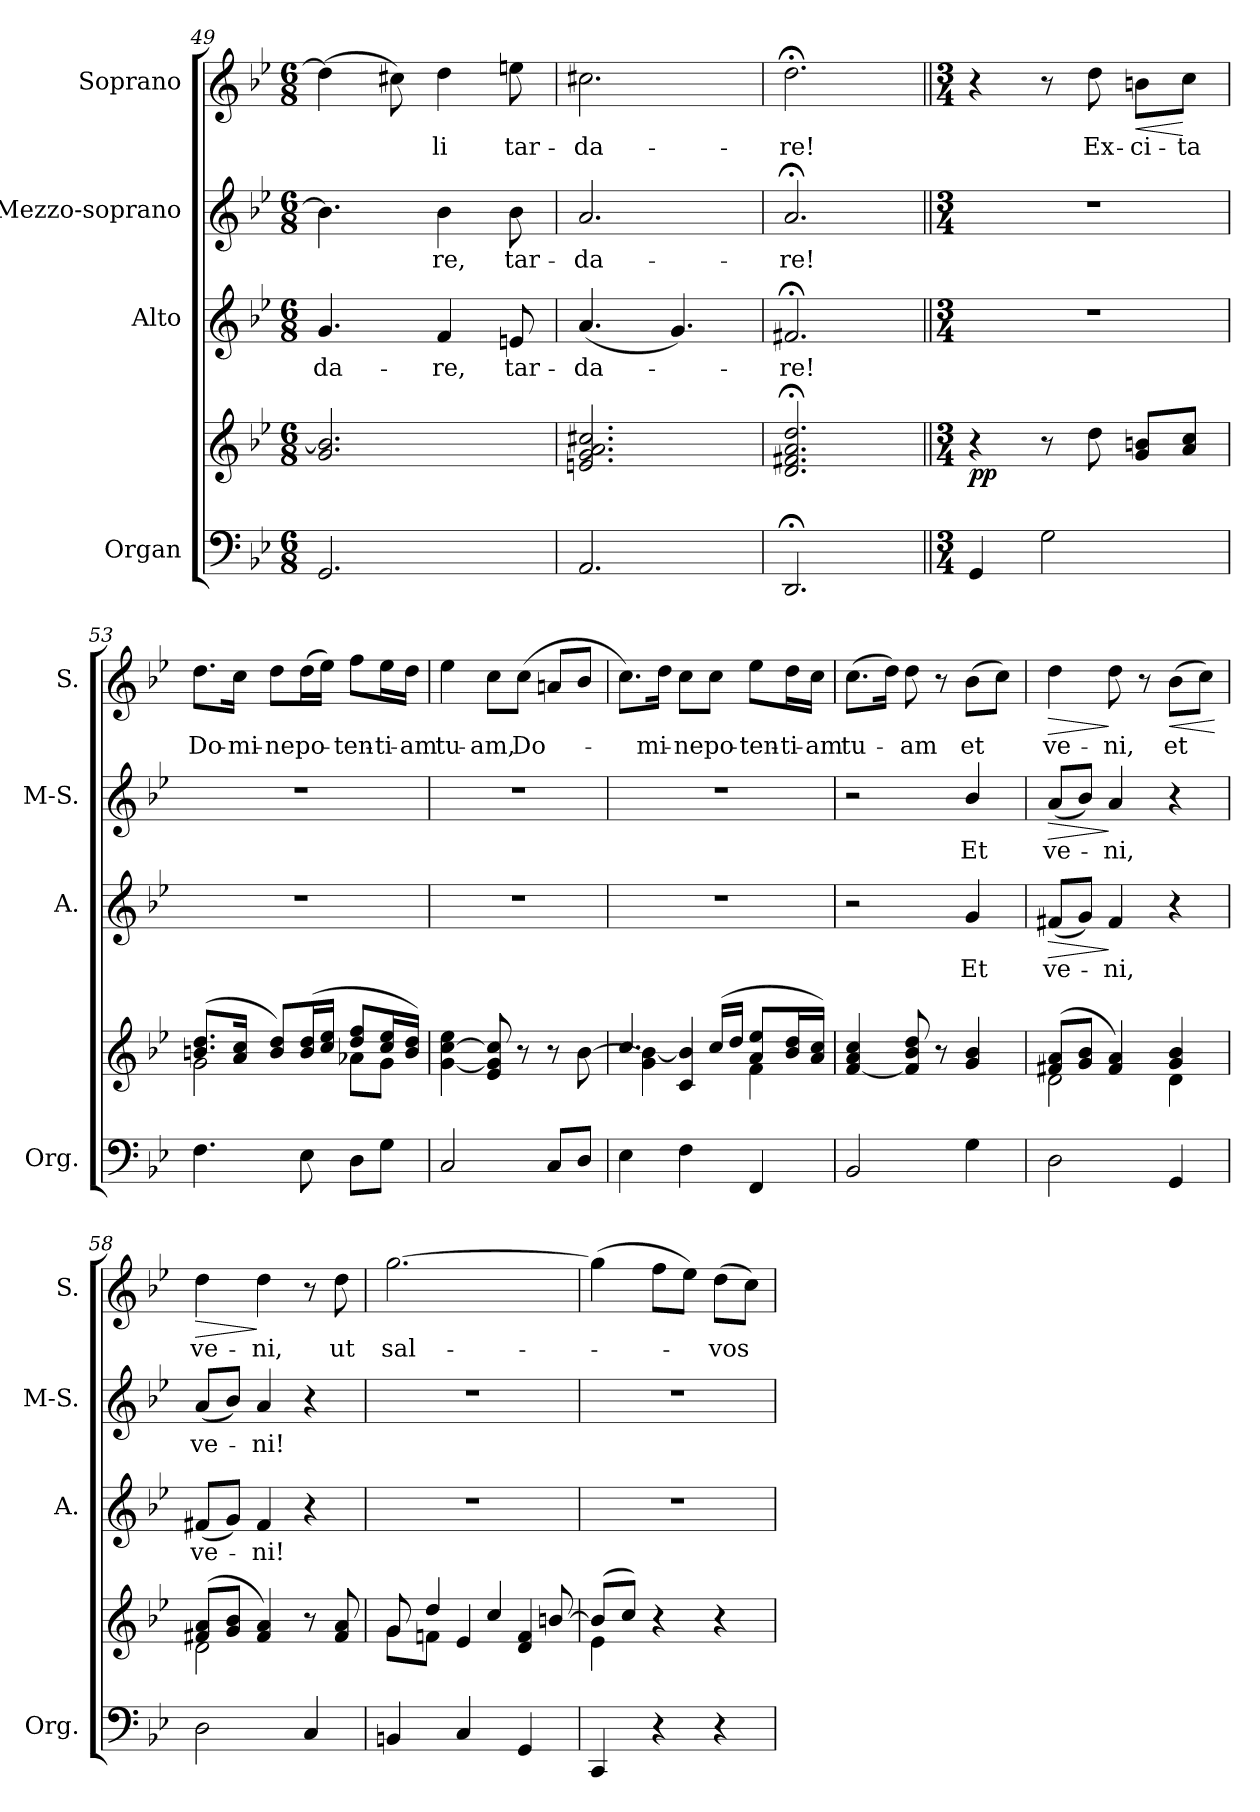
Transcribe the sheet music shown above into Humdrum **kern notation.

**kern	**kern	**dynam	**kern	**text	**dynam	**kern	**text	**dynam	**kern	**text	**dynam
*part4	*part4	*part4	*part3	*part3	*part3	*part2	*part2	*part2	*part1	*part1	*part1
*staff5	*staff4	*staff4/5	*staff3	*staff3	*staff3	*staff2	*staff2	*staff2	*staff1	*staff1	*staff1
*I"Organ	*	*	*I"Alto	*	*	*I"Mezzo-soprano	*	*	*I"Soprano	*	*
*I'Org.	*	*	*I'A.	*	*	*I'M-S.	*	*	*I'S.	*	*
*clefF4	*clefG2	*	*clefG2	*	*	*clefG2	*	*	*clefG2	*	*
*k[b-e-]	*k[b-e-]	*	*k[b-e-]	*	*	*k[b-e-]	*	*	*k[b-e-]	*	*
*B-:	*B-:	*	*B-:	*	*	*B-:	*	*	*B-:	*	*
*M6/8	*M6/8	*	*M6/8	*	*	*M6/8	*	*	*M6/8	*	*
=49	=49	=49	=49	=49	=49	=49	=49	=49	=49	=49	=49
!	!	!	!	!LO:LY:b	!	!	!	!	!	!	!
2.GG/	2.g/ 2.b-/]	.	4.g/	-da-	.	4.b-\]	.	.	(>4dd\]	.	.
.	.	.	.	.	.	.	.	.	8cc#X\)	.	.
!	!	!	!	!LO:LY:b	!	!	!LO:LY:b	!	!	!LO:LY:b	!
.	.	.	4f/	-re,	.	4b-\	-re,	.	4dd\	-li	.
!	!	!	!	!LO:LY:b	!	!	!LO:LY:b	!	!	!LO:LY:b	!
.	.	.	8en/	tar-	.	8b-\	tar-	.	8een\	tar-	.
=50	=50	=50	=50	=50	=50	=50	=50	=50	=50	=50	=50
!	!	!	!	!LO:LY:b	!	!	!LO:LY:b	!	!	!LO:LY:b	!
2.AA/	2.en/ 2.g/ 2.a/ 2.cc#X/	.	(<4.a/	-da-	.	2.a/	-da-	.	2.cc#X\	-da-	.
.	.	.	4.g/)	.	.	.	.	.	.	.	.
=51	=51	=51	=51	=51	=51	=51	=51	=51	=51	=51	=51
!	!	!	!	!LO:LY:b	!	!	!LO:LY:b	!	!	!LO:LY:b	!
2.DD;</	2.d/;< 2.f#X/;< 2.a/;< 2.dd/;<	.	2.f#X;</	-re!	.	2.a;</	-re!	.	2.dd;<\	-re!	.
!!LO:PB:g=z
=52||	=52||	=52||	=52||	=52||	=52||	=52||	=52||	=52||	=52||	=52||	=52||
*M3/4	*M3/4	*	*M3/4	*	*	*M3/4	*	*	*M3/4	*	*
*	*	*	*	*	*	*	*	*	*MM80	*	*
!	!	!LO:DY:b	!	!	!	!	!	!	!	!	!
4GG/	4r	pp	2.r	.	.	2.r	.	.	4r	.	.
2G\	8r	.	.	.	.	.	.	.	8r	.	.
!	!	!	!	!	!	!	!	!	!	!LO:LY:b	!
.	8dd\	.	.	.	.	.	.	.	8dd\	Ex-	.
!	!	!	!	!	!	!	!	!	!	!LO:LY:b	!LO:HP:b
.	8g/ 8bn/L	.	.	.	.	.	.	.	8bn\L	-ci-	<
!	!	!	!	!	!	!	!	!	!	!LO:LY:b	!
.	8a/ 8cc/J	.	.	.	.	.	.	.	8cc\J	-ta	[
!!LO:PB:g=z
=53	=53	=53	=53	=53	=53	=53	=53	=53	=53	=53	=53
*	*^	*	*	*	*	*	*	*	*	*	*
!	!	!	!	!	!	!	!	!	!	!	!LO:LY:b	!
4.F\	(>8.bn/ 8.dd/L	2g\	.	2.r	.	.	2.r	.	.	8.dd\L	Do-	.
!	!	!	!	!	!	!	!	!	!	!	!LO:LY:b	!
.	16a/ 16cc/Jk	.	.	.	.	.	.	.	.	16cc\Jk	-mi-	.
!	!	!	!	!	!	!	!	!	!	!	!LO:LY:b	!
.	8b/ 8dd/L)	.	.	.	.	.	.	.	.	8dd\L	-ne	.
!	!	!	!	!	!	!	!	!	!	!	!LO:LY:b	!
8E-\	(>16b/ 16dd/L	.	.	.	.	.	.	.	.	(>16dd\L	po-	.
.	16cc/ 16ee-/JJ	.	.	.	.	.	.	.	.	16ee-\JJ)	.	.
!	!	!	!	!	!	!	!	!	!	!	!LO:LY:b	!
8D\L	8dd/ 8ff/L	8a-X\L	.	.	.	.	.	.	.	8ff\L	-ten-	.
!	!	!	!	!	!	!	!	!	!	!	!LO:LY:b	!
8G\J	16cc/ 16ee-/L	8g\J	.	.	.	.	.	.	.	16ee-\L	-ti-	.
!	!	!	!	!	!	!	!	!	!	!	!LO:LY:b	!
.	16b/ 16dd/JJ)	.	.	.	.	.	.	.	.	16dd\JJ	-am	.
*	*v	*v	*	*	*	*	*	*	*	*	*	*
=54	=54	=54	=54	=54	=54	=54	=54	=54	=54	=54	=54
!	!	!	!	!	!	!	!	!	!	!LO:LY:b	!
2C/	[4g\ [4cc\ 4ee-\	.	2.r	.	.	2.r	.	.	4ee-\	tu-	.
!	!	!	!	!	!	!	!	!	!	!LO:LY:b	!
.	8e-/ 8g/] 8cc/]	.	.	.	.	.	.	.	8cc\L	-am,	.
!	!	!	!	!	!	!	!	!	!	!LO:LY:b	!
.	8r	.	.	.	.	.	.	.	(>8cc\J	Do-	.
8C/L	8r	.	.	.	.	.	.	.	8an/L	.	.
8D/J	[8b-\	.	.	.	.	.	.	.	8b-/J	.	.
=55	=55	=55	=55	=55	=55	=55	=55	=55	=55	=55	=55
*	*^	*	*	*	*	*	*	*	*	*	*
4E-\	4.cc/	4g\ 4b-\_	.	2.r	.	.	2.r	.	.	8.cc\L)	.	.
!	!	!	!	!	!	!	!	!	!	!	!LO:LY:b	!
.	.	.	.	.	.	.	.	.	.	16dd\Jk	-mi-	.
!	!	!	!	!	!	!	!	!	!	!	!LO:LY:b	!
4F\	.	4c/ 4b-/]	.	.	.	.	.	.	.	8cc\L	-ne	.
!	!	!	!	!	!	!	!	!	!	!	!LO:LY:b	!
.	(>16cc/LL	.	.	.	.	.	.	.	.	8cc\J	po-	.
.	16dd/JJ	.	.	.	.	.	.	.	.	.	.	.
!	!	!	!	!	!	!	!	!	!	!	!LO:LY:b	!
4FF/	8a/ 8ee-/L	4f\	.	.	.	.	.	.	.	8ee-\L	-ten-	.
!	!	!	!	!	!	!	!	!	!	!	!LO:LY:b	!
.	16b-/ 16dd/L	.	.	.	.	.	.	.	.	16dd\L	-ti-	.
!	!	!	!	!	!	!	!	!	!	!	!LO:LY:b	!
.	16a/ 16cc/JJ)	.	.	.	.	.	.	.	.	16cc\JJ	-am	.
*	*v	*v	*	*	*	*	*	*	*	*	*	*
=56	=56	=56	=56	=56	=56	=56	=56	=56	=56	=56	=56
!	!	!	!	!	!	!	!	!	!	!LO:LY:b	!
2BB-/	[4f/ 4a/ 4cc/	.	2r	.	.	2r	.	.	(>8.cc\L	tu-	.
.	.	.	.	.	.	.	.	.	16dd\Jk)	.	.
!	!	!	!	!	!	!	!	!	!	!LO:LY:b	!
.	8f/] 8b-/ 8dd/	.	.	.	.	.	.	.	8dd\	-am	.
.	8r	.	.	.	.	.	.	.	8r	.	.
!	!	!	!	!LO:LY:b	!	!	!LO:LY:b	!	!	!LO:LY:b	!
4G\	4g/ 4b-/	.	4g/	Et	.	4b-/	Et	.	(>8b-\L	et	.
.	.	.	.	.	.	.	.	.	8cc\J)	.	.
=57	=57	=57	=57	=57	=57	=57	=57	=57	=57	=57	=57
*	*^	*	*	*	*	*	*	*	*	*	*
!	!	!	!	!	!LO:LY:b	!LO:HP:b	!	!LO:LY:b	!LO:HP:b	!	!LO:LY:b	!LO:HP:b
2D\	(>8f#X/ 8a/L	2d\	.	(<8f#X/L	ve-	>	(<8a/L	ve-	>	4dd\	ve-	>
.	8g/ 8b-/J	.	.	8g/J)	.	.	8b-/J)	.	.	.	.	.
!	!	!	!	!	!LO:LY:b	!	!	!LO:LY:b	!	!	!LO:LY:b	!
.	4f#/ 4a/)	.	.	4f#/	-ni,	]	4a/	-ni,	]	8dd\	-ni,	]
.	.	.	.	.	.	.	.	.	.	8r	.	.
!	!	!	!	!	!	!	!	!	!	!	!LO:LY:b	!LO:HP:b
4GG/	4g/ 4b-/	4d\	.	4r	.	.	4r	.	.	(>8b-\L	et	<
.	.	.	.	.	.	.	.	.	.	8cc\J)	.	.
*	*v	*v	*	*	*	*	*	*	*	*	*	*
.	.	.	.	.	.	.	.	.	.	.	[
=58	=58	=58	=58	=58	=58	=58	=58	=58	=58	=58	=58
*	*^	*	*	*	*	*	*	*	*	*	*
!	!	!	!	!	!LO:LY:b	!	!	!LO:LY:b	!	!	!LO:LY:b	!LO:HP:b
2D\	(>8f#X/ 8a/L	2d\	.	(<8f#X/L	ve-	.	(<8a/L	ve-	.	4dd\	ve-	>
.	8g/ 8b-/J	.	.	8g/J)	.	.	8b-/J)	.	.	.	.	.
!	!	!	!	!	!LO:LY:b	!	!	!LO:LY:b	!	!	!LO:LY:b	!
.	4f#/ 4a/)	.	.	4f#/	-ni!	.	4a/	-ni!	.	4dd\	-ni,	]
4C/	8r	4ryy	.	4r	.	.	4r	.	.	8r	.	.
!	!	!	!	!	!	!	!	!	!	!	!LO:LY:b	!
.	8f#/ 8a/	.	.	.	.	.	.	.	.	8dd\	ut	.
!!LO:LB:g=z
=59	=59	=59	=59	=59	=59	=59	=59	=59	=59	=59	=59	=59
!	!	!	!	!	!	!	!	!	!	!	!LO:LY:b	!
4BBn/	8g/	8g\L	.	2.r	.	.	2.r	.	.	[2.gg\	sal-	.
.	4dd/	8fn\J	.	.	.	.	.	.	.	.	.	.
4C/	.	4e-/	.	.	.	.	.	.	.	.	.	.
.	4cc/	.	.	.	.	.	.	.	.	.	.	.
4GG/	.	4d/ 4f/	.	.	.	.	.	.	.	.	.	.
.	[8bn/	.	.	.	.	.	.	.	.	.	.	.
!!LO:PB:g=z
=60	=60	=60	=60	=60	=60	=60	=60	=60	=60	=60	=60	=60
4CC/	(>8b/L]	4e-\	.	2.r	.	.	2.r	.	.	(>4gg\]	.	.
.	8cc/J)	.	.	.	.	.	.	.	.	.	.	.
4r	4r	2ryy	.	.	.	.	.	.	.	8ff\L	.	.
.	.	.	.	.	.	.	.	.	.	8ee-\J)	.	.
!	!	!	!	!	!	!	!	!	!	!	!LO:LY:b	!
4r	4r	.	.	.	.	.	.	.	.	(>8dd\L	-vos	.
.	.	.	.	.	.	.	.	.	.	8cc\J)	.	.
*	*v	*v	*	*	*	*	*	*	*	*	*	*
=	=	=	=	=	=	=	=	=	=	=	=
*-	*-	*-	*-	*-	*-	*-	*-	*-	*-	*-	*-
